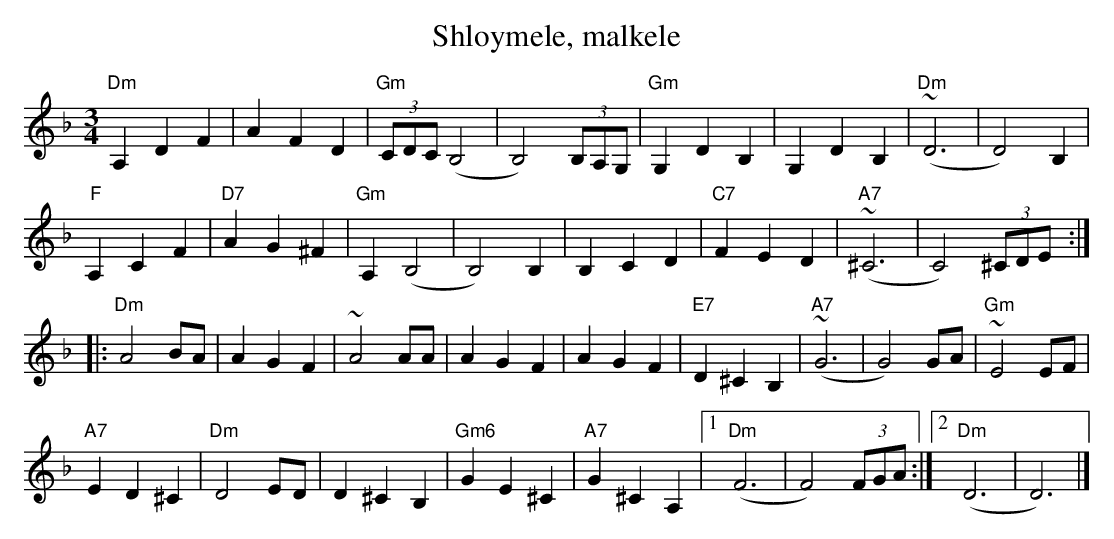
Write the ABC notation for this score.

X:1
T:Shloymele, malkele
M:3/4
K:Dm
"Dm"A,2D2F2|A2F2D2|"Gm"(3CDC (B,4|B,4) (3B,A,G,|"Gm"G,2D2B,2|G,2D2B,2|"Dm"  (~D6|D4) B,2|
"F"A,2C2F2|"D7"A2G2^F2|"Gm"A,2 (B,4|B,4) B,2| B,2C2D2|"C7"F2E2D2|"A7"(~^C6|C4) (3^CDE:|
|:"Dm"A4 BA|A2G2F2|~A4 AA|A2G2F2|A2G2F2|"E7"D2^C2B,2|"A7"(~G6|G4) GA|"Gm"~E4 EF|
"A7"E2D2^C2|"Dm"D4 ED| D2^C2B,2| "Gm6" G2E2^C2|"A7"G2^C2A,2|1"Dm"(F6|F4)(3FGA:|2"Dm"(D6|D6)|]
